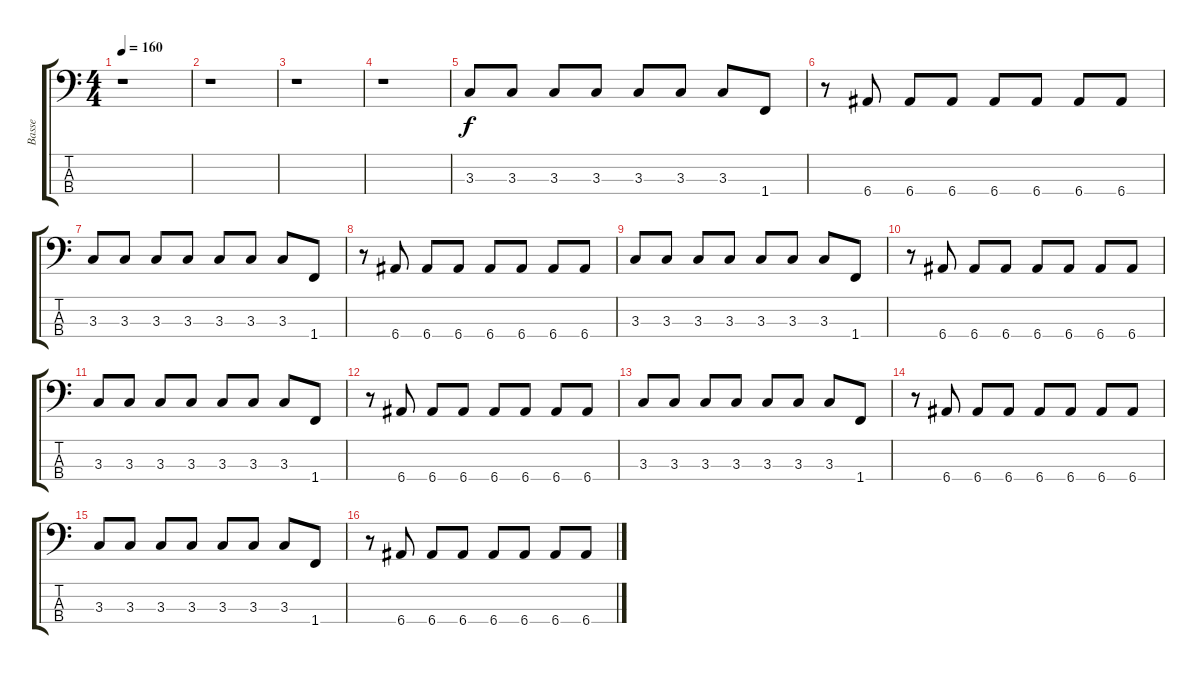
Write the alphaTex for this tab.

\track ("Basse" "Basse") {instrument electricbasspick}
\staff {score tabs}
\tuning (G2 D2 A1 E1) {hide}
\ts (4 4)
\tempo 160
\clef f4
\ks c
r.1{dy f instrument electricbasspick} |
r.1 |
r.1 |
r.1 |
3.3.8 3.3.8 3.3.8 3.3.8 3.3.8 3.3.8 3.3.8 1.4.8 |
r.8 6.4.8 6.4.8 6.4.8 6.4.8 6.4.8 6.4.8 6.4.8 |
3.3.8 3.3.8 3.3.8 3.3.8 3.3.8 3.3.8 3.3.8 1.4.8 |
r.8 6.4.8 6.4.8 6.4.8 6.4.8 6.4.8 6.4.8 6.4.8 |
3.3.8 3.3.8 3.3.8 3.3.8 3.3.8 3.3.8 3.3.8 1.4.8 |
r.8 6.4.8 6.4.8 6.4.8 6.4.8 6.4.8 6.4.8 6.4.8 |
3.3.8 3.3.8 3.3.8 3.3.8 3.3.8 3.3.8 3.3.8 1.4.8 |
r.8 6.4.8 6.4.8 6.4.8 6.4.8 6.4.8 6.4.8 6.4.8 |
3.3.8 3.3.8 3.3.8 3.3.8 3.3.8 3.3.8 3.3.8 1.4.8 |
r.8 6.4.8 6.4.8 6.4.8 6.4.8 6.4.8 6.4.8 6.4.8 |
3.3.8 3.3.8 3.3.8 3.3.8 3.3.8 3.3.8 3.3.8 1.4.8 |
r.8 6.4.8 6.4.8 6.4.8 6.4.8 6.4.8 6.4.8 6.4.8
